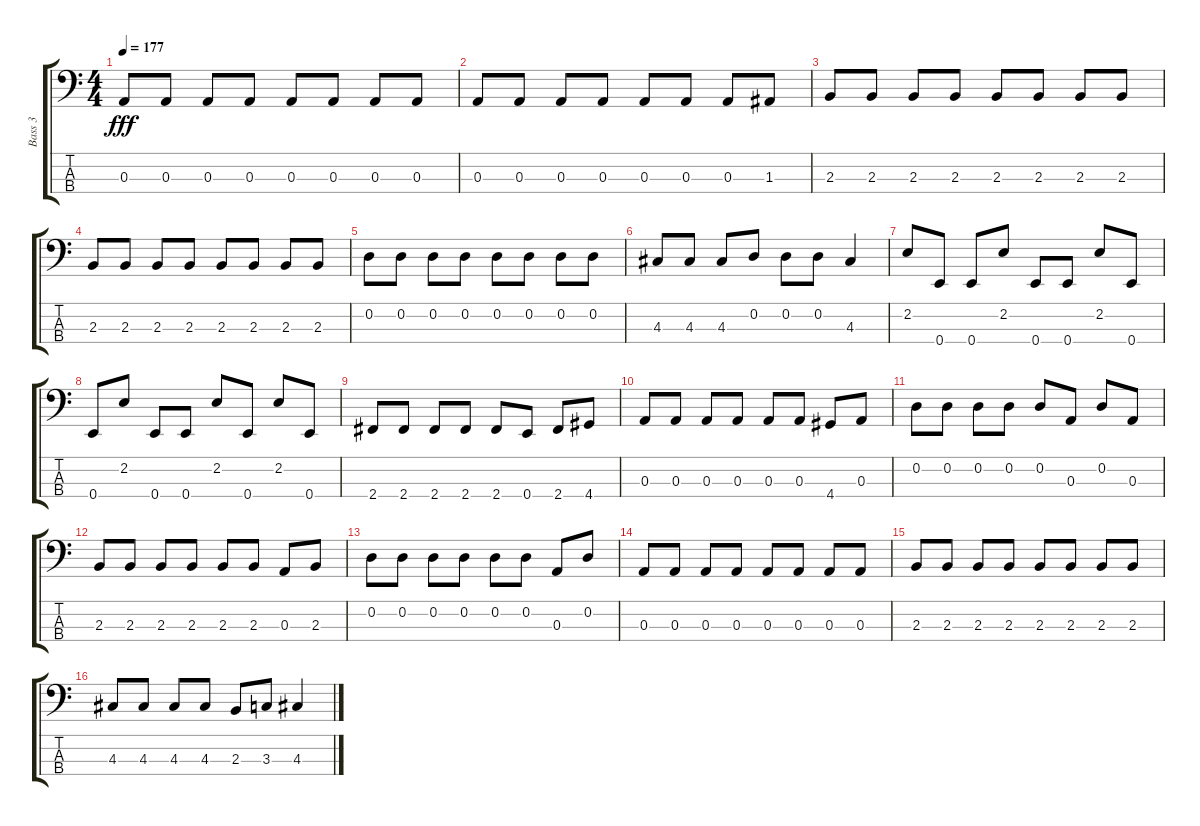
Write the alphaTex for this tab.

\track ("Bass 3" "Bass 3") {instrument slapbass1}
\staff {score tabs}
\tuning (G2 D2 A1 E1) {hide}
\ts (4 4)
\tempo 177
\clef f4
\ks c
0.3.8{dy fff} 0.3.8 0.3.8 0.3.8 0.3.8 0.3.8 0.3.8 0.3.8 |
0.3.8 0.3.8 0.3.8 0.3.8 0.3.8 0.3.8 0.3.8 1.3.8 |
2.3.8 2.3.8 2.3.8 2.3.8 2.3.8 2.3.8 2.3.8 2.3.8 |
2.3.8 2.3.8 2.3.8 2.3.8 2.3.8 2.3.8 2.3.8 2.3.8 |
0.2.8 0.2.8 0.2.8 0.2.8 0.2.8 0.2.8 0.2.8 0.2.8 |
4.3.8 4.3.8 4.3.8 0.2.8 0.2.8 0.2.8 4.3.4 |
2.2.8 0.4.8 0.4.8 2.2.8 0.4.8 0.4.8 2.2.8 0.4.8 |
0.4.8 2.2.8 0.4.8 0.4.8 2.2.8 0.4.8 2.2.8 0.4.8 |
2.4.8 2.4.8 2.4.8 2.4.8 2.4.8 0.4.8 2.4.8 4.4.8 |
0.3.8 0.3.8 0.3.8 0.3.8 0.3.8 0.3.8 4.4.8 0.3.8 |
0.2.8 0.2.8 0.2.8 0.2.8 0.2.8 0.3.8 0.2.8 0.3.8 |
2.3.8 2.3.8 2.3.8 2.3.8 2.3.8 2.3.8 0.3.8 2.3.8 |
0.2.8 0.2.8 0.2.8 0.2.8 0.2.8 0.2.8 0.3.8 0.2.8 |
0.3.8 0.3.8 0.3.8 0.3.8 0.3.8 0.3.8 0.3.8 0.3.8 |
2.3.8 2.3.8 2.3.8 2.3.8 2.3.8 2.3.8 2.3.8 2.3.8 |
4.3.8 4.3.8 4.3.8 4.3.8 2.3.8 3.3.8 4.3.4
